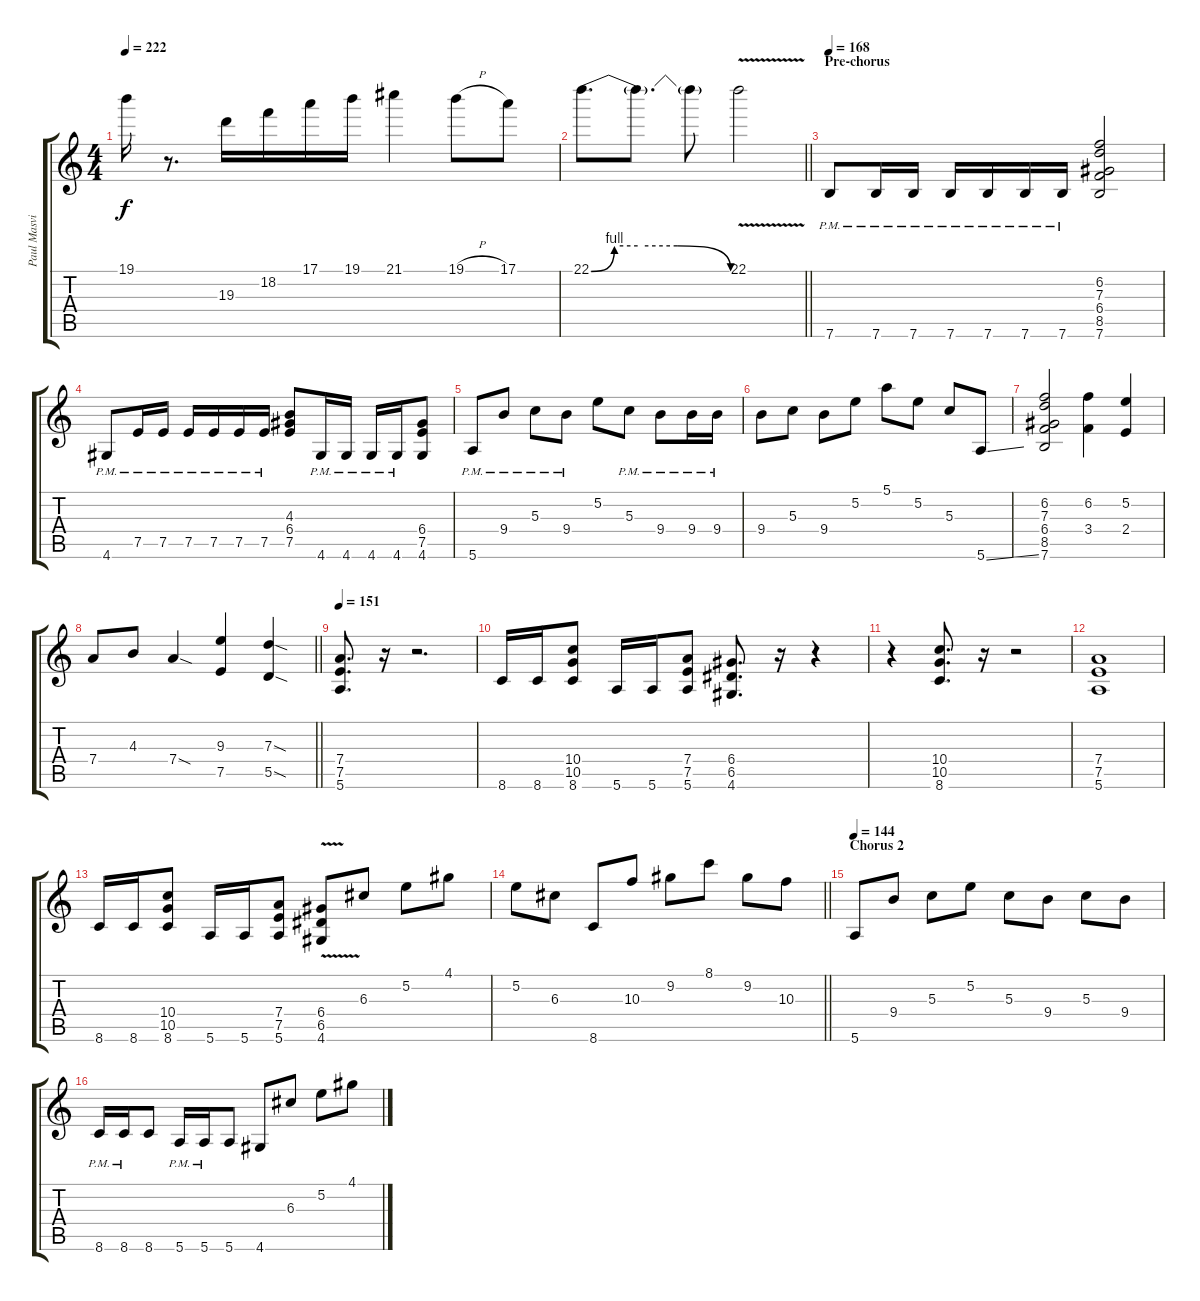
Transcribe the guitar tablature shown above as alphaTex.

\track ("Paul Masvidal" "Paul Masvi") {instrument distortionguitar}
\staff {score tabs}
\tuning (E4 B3 G3 D3 A2 E2) {hide}
\ts (4 4)
\tempo 222
\clef g2
\ks c
19.1{t}.16{dy f} r.8{d} 19.3.16 18.2.16 17.1.16 19.1.16 21.1.4 19.1{h}.8 17.1.8 |
\barLineRight lightlight
22.1{be (custom 0 0 10 4 20 4 37 4 60 0)}.8{d} 22.1{t}.8{d} 22.1{t}.8 22.1{v}.2 |
\section ("" "Pre-chorus")
\tempo 168
7.6{pm}.8 7.6{pm}.16 7.6{pm}.16 7.6{pm}.16 7.6{pm}.16 7.6{pm}.16 7.6{pm}.16 (6.2 7.3 6.4 8.5 7.6).2 |
4.6{pm}.8 7.5{pm}.16 7.5{pm}.16 7.5{pm}.16 7.5{pm}.16 7.5{pm}.16 7.5{pm}.16 (4.3 6.4 7.5).8 4.6{pm}.16 4.6{pm}.16 4.6{pm}.16 4.6{pm}.16 (6.4 7.5 4.6).8 |
5.6{pm}.8 9.4{pm}.8 5.3{pm}.8 9.4{pm}.8 5.2.8 5.3{pm}.8 9.4{pm}.8 9.4{pm}.16 9.4{pm}.16 |
9.4.8 5.3.8 9.4.8 5.2.8 5.1.8 5.2.8 5.3.8 5.6{ss}.8 |
(6.2 7.3 6.4 8.5 7.6).2 (6.2 3.4).4 (5.2 2.4).4 |
\barLineRight lightlight
7.4.8 4.3.8 7.4{sod}.4 (9.3 7.5).4 (7.3{sod} 5.5{sod}).4 |
\tempo 151
(7.4 7.5 5.6).8{d} r.16 r.2{d} |
8.6.16 8.6.16 (10.4 10.5 8.6).8 5.6.16 5.6.16 (7.4 7.5 5.6).8 (6.4 6.5 4.6).8{d} r.16 r.4 |
r.4 (10.4 10.5 8.6).8{d} r.16 r.2 |
(7.4 7.5 5.6).1 |
8.6.16 8.6.16 (10.4 10.5 8.6).8 5.6.16 5.6.16 (7.4 7.5 5.6).8 (6.4 6.5 4.6{v}).8 6.3.8 5.2.8 4.1.8 |
\barLineRight lightlight
5.2.8 6.3.8 8.6.8 10.3.8 9.2.8 8.1.8 9.2.8 10.3.8 |
\section ("" "Chorus 2")
\tempo 144
5.6.8 9.4.8 5.3.8 5.2.8 5.3.8 9.4.8 5.3.8 9.4.8 |
8.6{pm}.16 8.6{pm}.16 8.6.8 5.6{pm}.16 5.6{pm}.16 5.6.8 4.6.8 6.3.8 5.2.8 4.1.8
